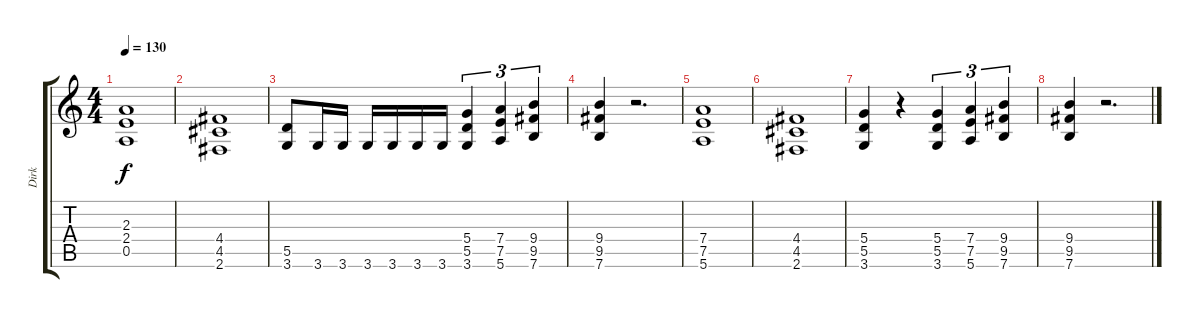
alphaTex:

\track ("Dirk" "Dirk") {instrument distortionguitar}
\staff {score tabs}
\tuning (E4 B3 G3 D3 A2 E2) {hide}
\ts (4 4)
\tempo 130
\clef g2
\ks c
(2.3 2.4 0.5).1{dy f} |
(4.4 4.5 2.6).1 |
(5.5 3.6).8 3.6.16 3.6.16 3.6.16 3.6.16 3.6.16 3.6.16 (5.4 5.5 3.6).4{tu (3 2)} (7.4 7.5 5.6).4{tu (3 2)} (9.4 9.5 7.6).4{tu (3 2)} |
(9.4 9.5 7.6).4 r.2{d} |
(7.4 7.5 5.6).1 |
(4.4 4.5 2.6).1 |
(5.4 5.5 3.6).4 r.4 (5.4 5.5 3.6).4{tu (3 2)} (7.4 7.5 5.6).4{tu (3 2)} (9.4 9.5 7.6).4{tu (3 2)} |
(9.4 9.5 7.6).4 r.2{d}
